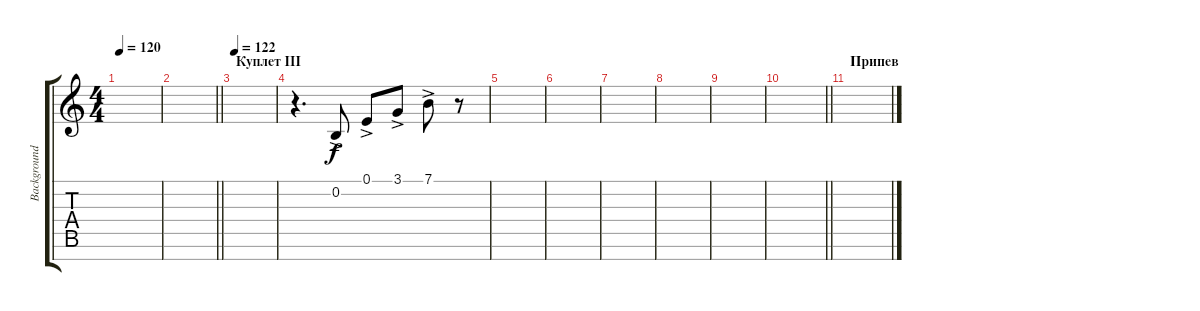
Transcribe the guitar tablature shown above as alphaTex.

\track ("Background" "Background") {instrument lead3calliope}
\staff {score tabs}
\tuning (E4 B3 G3 D3 A2 E2 B1) {hide}
\ts (4 4)
\tempo 120
\clef g2
\ks c
|
\barLineRight lightlight
|
\section ("" "Куплет III")
\tempo 122
|
r.4{d} 0.2{ac}.8 0.1{ac}.8 3.1{ac}.8 7.1{ac}.8 r.8 |
|
|
|
|
|
\barLineRight lightlight
|
\section ("" "Припев")
